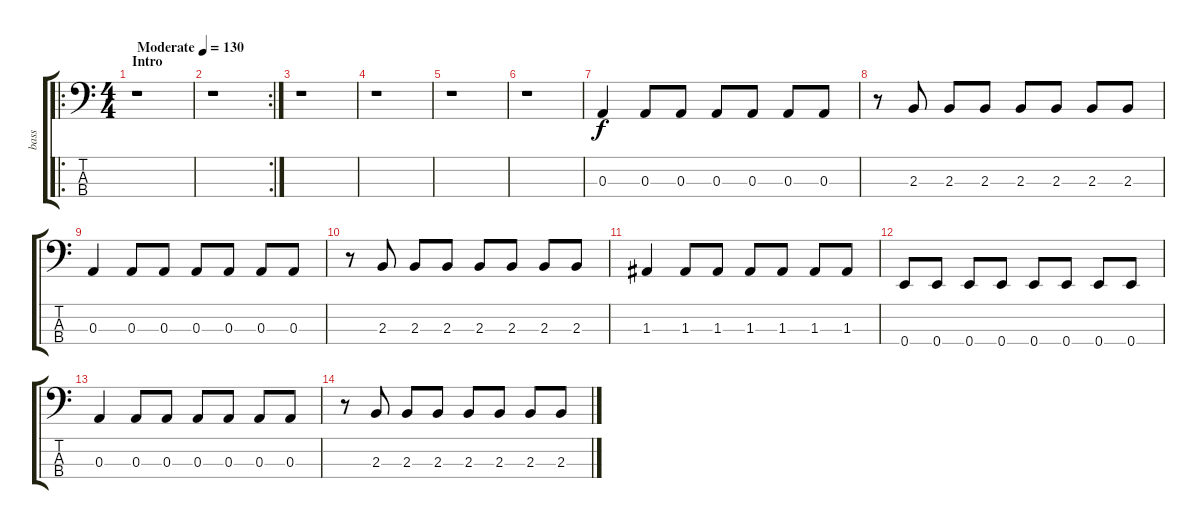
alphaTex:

\track ("bass" "bass") {instrument electricbassfinger}
\staff {score tabs}
\tuning (G2 D2 A1 E1) {hide}
\ro
\ts (4 4)
\section ("" "Intro")
\tempo (130 "Moderate")
\clef f4
\ks c
r.1{dy f instrument electricbassfinger} |
\rc 2
r.1 |
r.1 |
r.1 |
r.1 |
r.1 |
0.3.4 0.3.8 0.3.8 0.3.8 0.3.8 0.3.8 0.3.8 |
r.8 2.3.8 2.3.8 2.3.8 2.3.8 2.3.8 2.3.8 2.3.8 |
0.3.4 0.3.8 0.3.8 0.3.8 0.3.8 0.3.8 0.3.8 |
r.8 2.3.8 2.3.8 2.3.8 2.3.8 2.3.8 2.3.8 2.3.8 |
1.3.4 1.3.8 1.3.8 1.3.8 1.3.8 1.3.8 1.3.8 |
0.4.8 0.4.8 0.4.8 0.4.8 0.4.8 0.4.8 0.4.8 0.4.8 |
0.3.4 0.3.8 0.3.8 0.3.8 0.3.8 0.3.8 0.3.8 |
r.8 2.3.8 2.3.8 2.3.8 2.3.8 2.3.8 2.3.8 2.3.8
